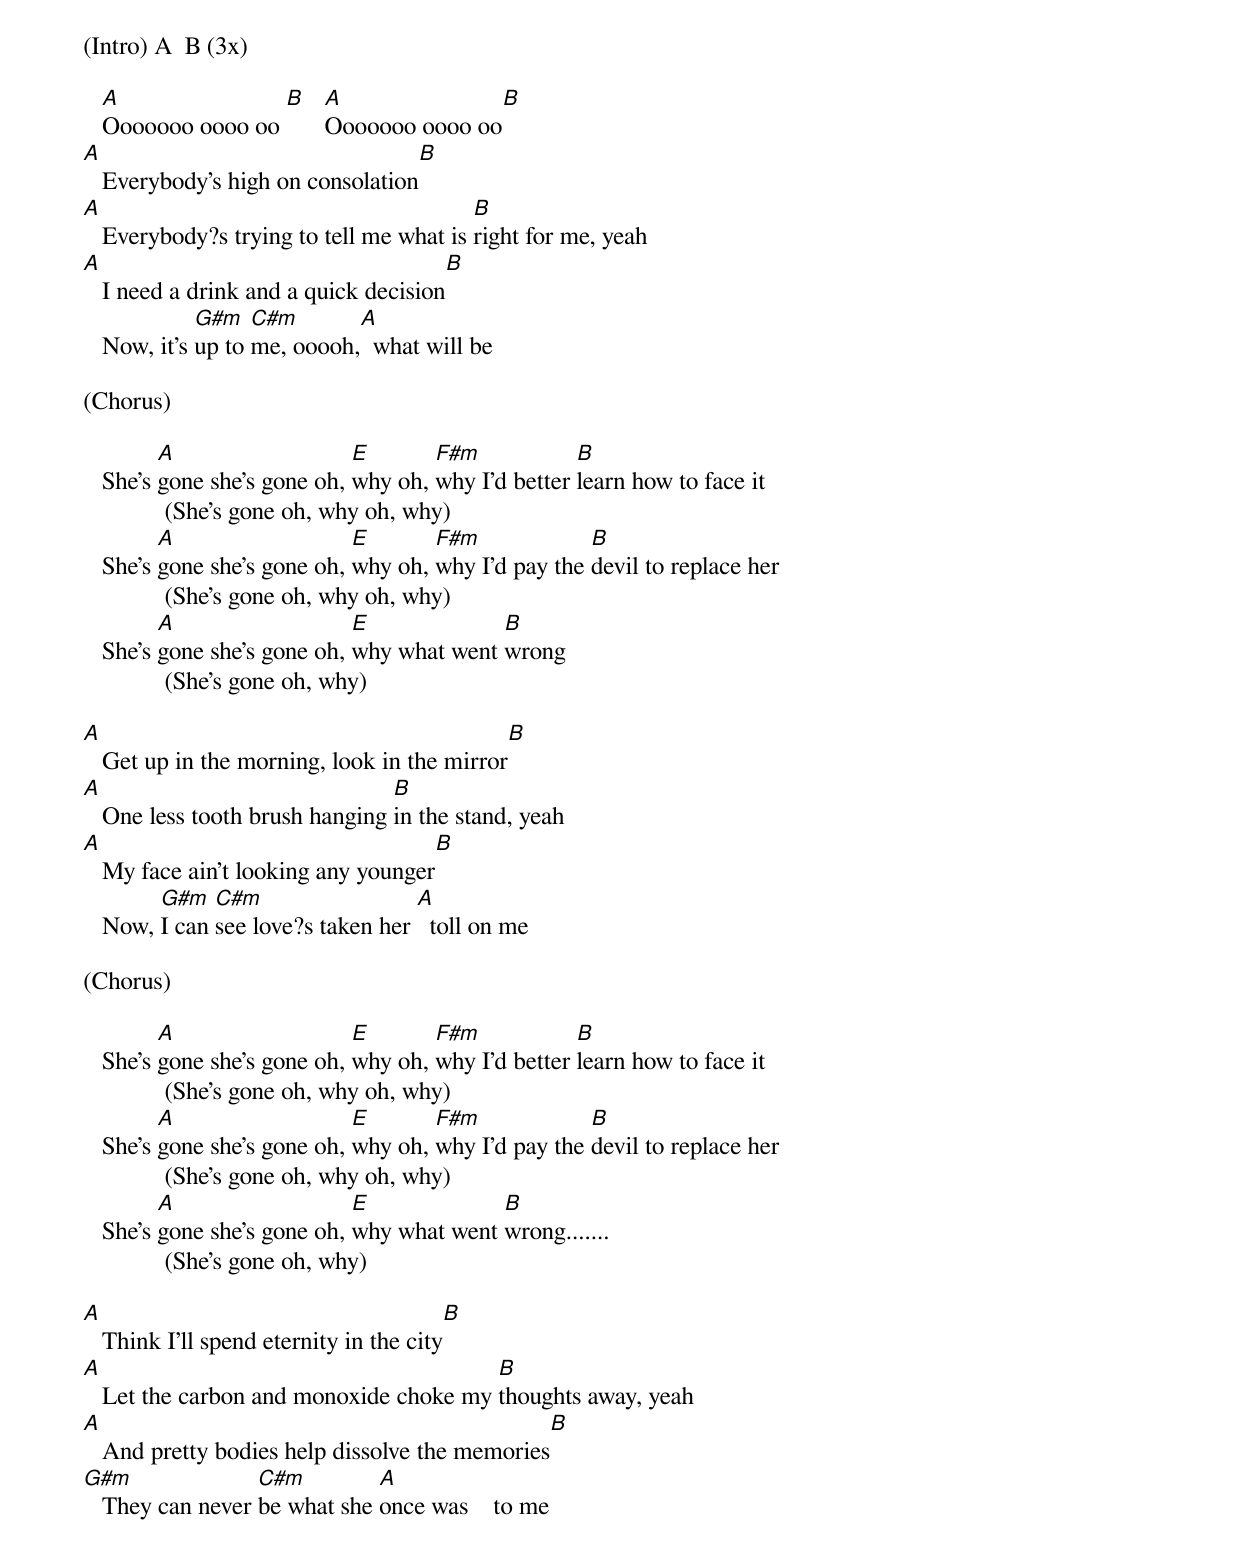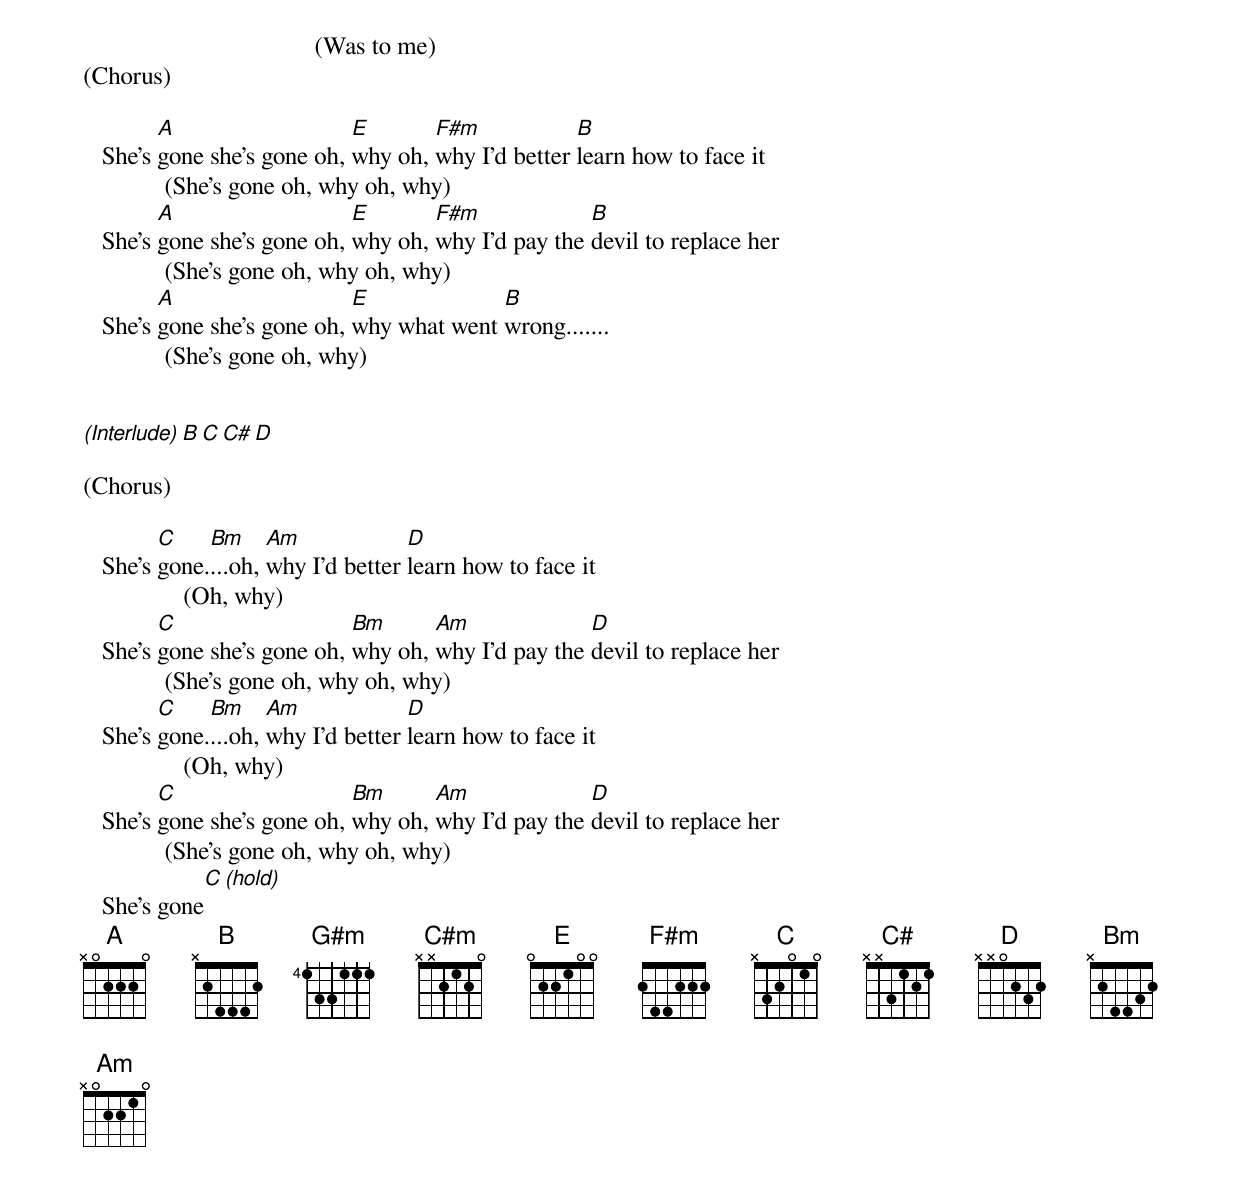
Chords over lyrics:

(Intro) A  B (3x)

   A               B  A               B
   Ooooooo oooo oo    Ooooooo oooo oo
A                                  B
   Everybody's high on consolation
A                                        B
   Everybody?s trying to tell me what is right for me, yeah
A                                      B
   I need a drink and a quick decision
             G#m   C#m       A
   Now, it's up to me, ooooh,  what will be

(Chorus)

         A                   E       F#m            B
   She's gone she's gone oh, why oh, why I'd better learn how to face it
             (She's gone oh, why oh, why)
         A                   E       F#m             B
   She's gone she's gone oh, why oh, why I'd pay the devil to replace her
             (She's gone oh, why oh, why)
         A                   E             B
   She's gone she's gone oh, why what went wrong
             (She's gone oh, why)

A                                            B
   Get up in the morning, look in the mirror
A                               B
   One less tooth brush hanging in the stand, yeah
A                                    B
   My face ain't looking any younger
        G#m   C#m                  A
   Now, I can see love?s taken her   toll on me

(Chorus)

         A                   E       F#m            B
   She's gone she's gone oh, why oh, why I'd better learn how to face it
             (She's gone oh, why oh, why)
         A                   E       F#m             B
   She's gone she's gone oh, why oh, why I'd pay the devil to replace her
             (She's gone oh, why oh, why)
         A                   E             B
   She's gone she's gone oh, why what went wrong.......
             (She's gone oh, why)

A                                        B
   Think I'll spend eternity in the city
A                                       B
   Let the carbon and monoxide choke my thoughts away, yeah
A                                               B
   And pretty bodies help dissolve the memories
G#m               C#m         A
   They can never be what she once was    to me
                                     (Was to me)
(Chorus)

         A                   E       F#m            B
   She's gone she's gone oh, why oh, why I'd better learn how to face it
             (She's gone oh, why oh, why)
         A                   E       F#m             B
   She's gone she's gone oh, why oh, why I'd pay the devil to replace her
             (She's gone oh, why oh, why)
         A                   E             B
   She's gone she's gone oh, why what went wrong.......
             (She's gone oh, why)


(Interlude) B  C  C#  D

(Chorus)

         C    Bm     Am             D
   She's gone....oh, why I'd better learn how to face it
                (Oh, why)
         C                   Bm      Am              D
   She's gone she's gone oh, why oh, why I'd pay the devil to replace her
             (She's gone oh, why oh, why)
         C    Bm     Am             D
   She's gone....oh, why I'd better learn how to face it
                (Oh, why)
         C                   Bm      Am              D
   She's gone she's gone oh, why oh, why I'd pay the devil to replace her
             (She's gone oh, why oh, why)
              C (hold)
   She's gone
